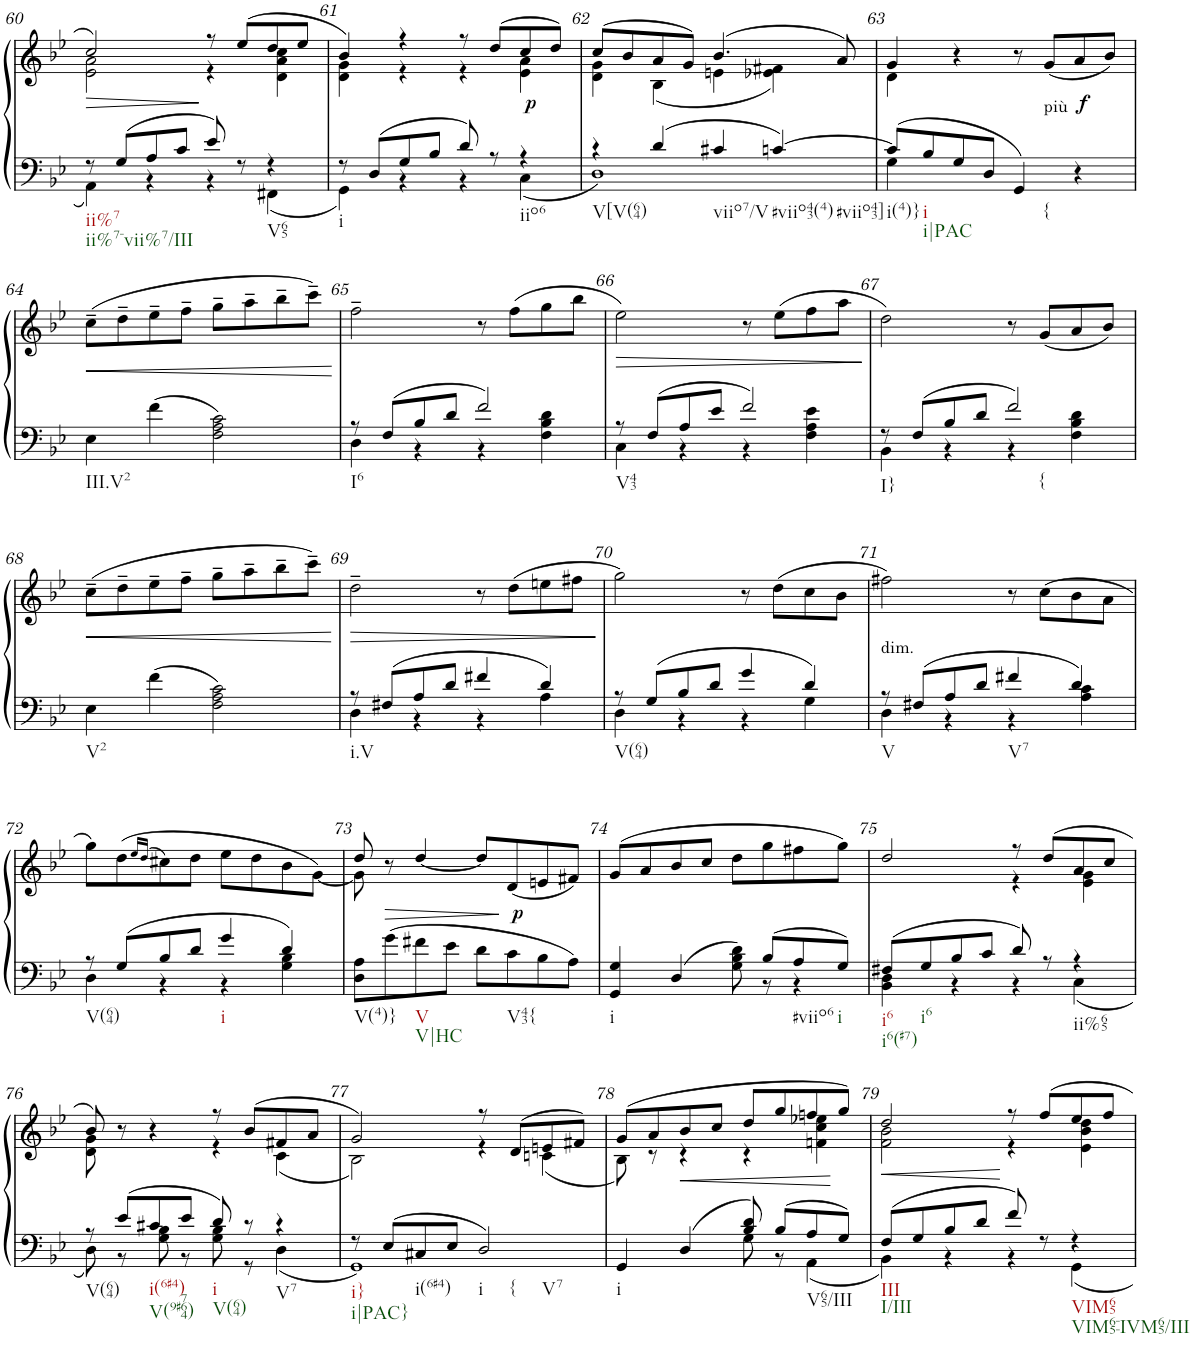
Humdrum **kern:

**kern	**kern	**dynam
*part1	*part1	*part1
*staff2	*staff1	*staff1/2
*I"Piano	*	*
*I'Pno.	*	*
!!LO:PB:g=z
*clefF4	*clefG2	*
*k[b-e-]	*k[b-e-]	*
*M4/4	*M4/4	*
*met(c)	*met(c)	*
=60	=60	=60
*^	*	*
!LO:TX:b:t=ii%7	!	!	!
!LO:TX:b:t=ii%7-vii%7/III	!	!	!
!	!	!	!LO:HP:b
*	*	*^	*
8r	4AA\	2cc/	2e-\ 2a\	>
8G/L	.	.	.	.
8A/	4r	.	.	.
8c/J	.	.	.	.
8e-/	4r	8r	4r	]
8r	.	(8ee-/L	.	.
!LO:TX:b:t=V65	!	!	!	!
4r	4FF#X\	8dd/	4d\ 4a\ 4cc\	.
.	.	8ee-/J	.	.
=61	=61	=61	=61	=61
!LO:TX:b:t=i	!	!	!	!
8r	4GG\	4b-/)	4d\ 4g\	.
8D/L	.	.	.	.
8G/	4r	4r	4r	.
8B-/J	.	.	.	.
8d/	4r	8r	4r	.
8r	.	(8dd/L	.	.
!LO:TX:b:t=iio6	!	!	!	!
!	!	!	!	!LO:DY:b
4r	4C\	8cc/	4e-\ 4a\	p
.	.	8dd/J)	.	.
=62	=62	=62	=62	=62
!LO:TX:b:t=V[V(64)	!	!	!	!
4r	1D	(8cc/L	4d\ 4g\	.
.	.	8b-/	.	.
4d/	.	8a/	(4B-\	.
.	.	8g/J)	.	.
!LO:TX:b:t=viio7/V	!	!	!	!
4c#X/	.	(4.b-/	4en\	.
!LO:TX:b:t=#viio43(4)	!	!	!	!
!LO:TX:b:t=#viio43]	!	!	!	!
[4cn/	.	.	4e-X\ 4f#X\)	.
.	.	8a/)	.	.
=63	=63	=63	=63	=63
!LO:TX:b:t=i(4)}	!	!	!	!
8c/L]	4G\	4g/	4d\	.
!LO:TX:b:t=i	!	!	!	!
!LO:TX:b:t=i|PAC	!	!	!	!
8B-/	.	.	.	.
8G/	2.ryy	4r	2.ryy	.
8D/J	.	.	.	.
!LO:TX:b:t={	!	!	!	!
4GG/	.	8r	.	.
!	!	!LO:TX:b:t=più	!	!
.	.	(8g/L	.	.
!	!	!	!	!LO:DY:b
4r	.	8a/	.	f
.	.	8b-/J)	.	.
*v	*v	*	*	*
*	*v	*v	*
!!LO:LB:g=z
=64	=64	=64
!LO:TX:b:t=III.V2	!	!
!	!	!LO:HP:b
4E-\	(8cc~\L	<
.	8dd~\	.
4f\	8ee-~\	.
.	8ff~\J	.
2F\ 2A\ 2c\	8gg~\L	.
.	8aa~\	.
.	8bb-~\	.
.	8ccc~\J)	.
.	.	[
=65	=65	=65
*^	*	*
!LO:TX:b:t=I6	!	!	!
8r	4D\	2ff~\	.
8F/L	.	.	.
8B-/	4r	.	.
8d/J	.	.	.
2f/	4r	8r	.
.	.	(8ff\L	.
.	4F\ 4B-\ 4d\	8gg\	.
.	.	8bb-\J	.
=66	=66	=66	=66
!LO:TX:b:t=V43	!	!	!
!	!	!	!LO:HP:b
8r	4C\	2ee-\)	>
8F/L	.	.	.
8A/	4r	.	.
8e-/J	.	.	.
2f/	4r	8r	.
.	.	(8ee-\L	.
.	4F\ 4A\ 4e-\	8ff\	.
.	.	8aa\J	.
*v	*v	*	*
.	.	]
=67	=67	=67
*^	*	*
!LO:TX:b:t=I}	!	!	!
8r	4BB-\	2dd\)	.
8F/L	.	.	.
8B-/	4r	.	.
8d/J	.	.	.
!LO:TX:b:t={	!	!	!
2f/	4r	8r	.
.	.	(8g/L	.
.	4F\ 4B-\ 4d\	8a/	.
.	.	8b-/J)	.
*v	*v	*	*
!!LO:LB:g=z
=68	=68	=68
!LO:TX:b:t=V2	!	!
!	!	!LO:HP:b
4E-\	(8cc~\L	<
.	8dd~\	.
4f\	8ee-~\	.
.	8ff~\J	.
2F\ 2A\ 2c\	8gg~\L	.
.	8aa~\	.
.	8bb-~\	.
.	8ccc~\J)	.
.	.	[
=69	=69	=69
*^	*	*
!LO:TX:b:t=i.V	!	!	!
!	!	!	!LO:HP:b
8r	4D\	2dd~\	>
8F#X/L	.	.	.
8A/	4r	.	.
8d/J	.	.	.
4f#X/	4r	8r	.
.	.	(8dd\L	.
4d/	4A\	8een\	.
.	.	8ff#X\J	.
*v	*v	*	*
.	.	]
=70	=70	=70
*^	*	*
!LO:TX:b:t=V(64)	!	!	!
8r	4D\	2gg\)	.
8G/L	.	.	.
8B-/	4r	.	.
8d/J	.	.	.
4g/	4r	8r	.
.	.	(8dd\L	.
4d/	4G\	8cc\	.
.	.	8b-\J	.
=71	=71	=71	=71
!	!	!LO:TX:b:t=dim.	!
!LO:TX:b:t=V	!	!	!
8r	4D\	2ff#X\)	.
8F#X/L	.	.	.
8A/	4r	.	.
8d/J	.	.	.
!LO:TX:b:t=V7	!	!	!
4f#X/	4r	8r	.
.	.	(8cc\L	.
4d/	4A\ 4c\	8b-\	.
.	.	8a\J	.
!!LO:LB:g=z
=72	=72	=72	=72
!LO:TX:b:t=V(64)	!	!	!
8r	4D\	8gg\L)	.
8G/L	.	(>8dd\	.
.	.	16qee-/LL	.
.	.	(16qdd/JJ	.
8B-/	4r	8cc#X\)	.
8d/J	.	8dd\J	.
!LO:TX:b:t=i	!	!	!
4g/	4r	8ee-\L	.
.	.	8dd\	.
4d/	4G\ 4B-\	8b-\	.
.	.	[8g\J)	.
*v	*v	*	*
=73	=73	=73
*	*^	*
!LO:TX:b:t=V(4)}	!	!	!
8D\ 8A\L	8dd/	8g\]	.
!	!	!	!LO:HP:b
8g\	8r	8ryy	>
!LO:TX:b:t=V	!	!	!
!LO:TX:b:t=V|HC	!	!	!
8f#X\	[4dd/	4ryy	.
8e-\J	.	.	.
8d\L	8dd/L]	2ryy	.
!LO:TX:b:t=V43{	!	!	!
!	!	!	!LO:DY:n=1:b
8c\	(8d/	.	] p
8B-\	8en/	.	.
8A\J	8f#X/J)	.	.
*	*v	*v	*
=74	=74	=74
*^	*	*
!LO:TX:b:t=i	!	!	!
4GG/ 4G/	8ryy	(8g/L	.
*v	*v	*	*
.	8a/	.
4D/	8b-/	.
.	8cc/J	.
8G\ 8B-\ 8d\	8dd\L	.
*^	*	*
8B-/L	8r	8gg\	.
!LO:TX:b:t=#viio6	!	!	!
8A/	4r	8ff#X\	.
!LO:TX:b:t=i	!	!	!
8G/J	.	8gg\J)	.
=75	=75	=75	=75
*	*	*^	*
!LO:TX:b:t=i6	!	!	!	!
!LO:TX:b:t=i6(#7)	!	!	!	!
8F#X/L	4BB-\ 4D\	2dd/	2ryy	.
!LO:TX:b:t=i6	!	!	!	!
8G/	.	.	.	.
8B-/	4r	.	.	.
8c/J	.	.	.	.
8d/	4r	8r	4r	.
8r	.	(8dd/L	.	.
!LO:TX:b:t=ii%65	!	!	!	!
4r	4C\	8a/	4e-\ 4g\	.
.	.	8cc/J	.	.
!!LO:LB:g=z	!!
=76	=76	=76	=76	=76
!LO:TX:b:t=V(64)	!	!	!	!
8r	8D\	8b-/)	8d\ 8g\	.
8e-/L	8r	8r	4.ryy	.
!LO:TX:b:t=i(6#4)	!	!	!	!
!LO:TX:b:t=V(9#764)	!	!	!	!
8c#X/	8G\ 8B-\	4r	.	.
8e-/J	8r	.	.	.
!LO:TX:b:t=i	!	!	!	!
!LO:TX:b:t=V(64)	!	!	!	!
8d/	8G\ 8B-\	8r	4r	.
8r	8r	(8b-/L	.	.
!LO:TX:b:t=V7	!	!	!	!
4r	4D\	8f#X/	(4c\	.
.	.	8a/J	.	.
=77	=77	=77	=77	=77
!LO:TX:b:t=i}	!	!	!	!
!LO:TX:b:t=i|PAC}	!	!	!	!
8r	1GG	2g/)	2B-\)	.
8E-/L	.	.	.	.
!LO:TX:b:t=i(6#4)	!	!	!	!
8C#X/	.	.	.	.
8E-/J	.	.	.	.
!LO:TX:b:t=i	!	!	!	!
!LO:TX:b:t={	!	!	!	!
!LO:TX:b:t=V7	!	!	!	!
2D/	.	8r	4r	.
.	.	(8d/L	.	.
.	.	8en/	(4cn\	.
.	.	8f#X/J)	.	.
=78	=78	=78	=78	=78
!LO:TX:b:t=i	!	!	!	!
4GG/	2ryy	(8g/L	8B-\)	.
.	.	8a/	8r	.
!	!	!	!	!LO:HP:b
4D/	.	8b-/	4r	<
.	.	8cc/J	.	.
8B-/ 8d/	8G\	8dd/L	4r	.
8B-/L	8r	8gg/	.	.
!LO:TX:b:t=V65/III	!	!	!	!
8A/	4AA\	8ffn/	4fn\ 4cc\ 4ee-X\	.
8G/J	.	8gg/J)	.	[
=79	=79	=79	=79	=79
!LO:TX:b:t=III	!	!	!	!
!LO:TX:b:t=I/III	!	!	!	!
!	!	!	!	!LO:HP:b
8F/L	4BB-\	2dd/	2f\ 2b-\	<
8G/	.	.	.	.
8B-/	4r	.	.	.
8d/J	.	.	.	.
8f/	4r	8r	4r	[
8r	.	8ff/L	.	.
!LO:TX:b:t=VIM65	!	!	!	!
!LO:TX:b:t=VIM65-IVM65/III	!	!	!	!
4r	4GG\	8ee-/	4e-\ 4b-\ 4dd\	.
.	.	8ff/J	.	.
*v	*v	*	*	*
*	*v	*v	*
=	=	=
*-	*-	*-
